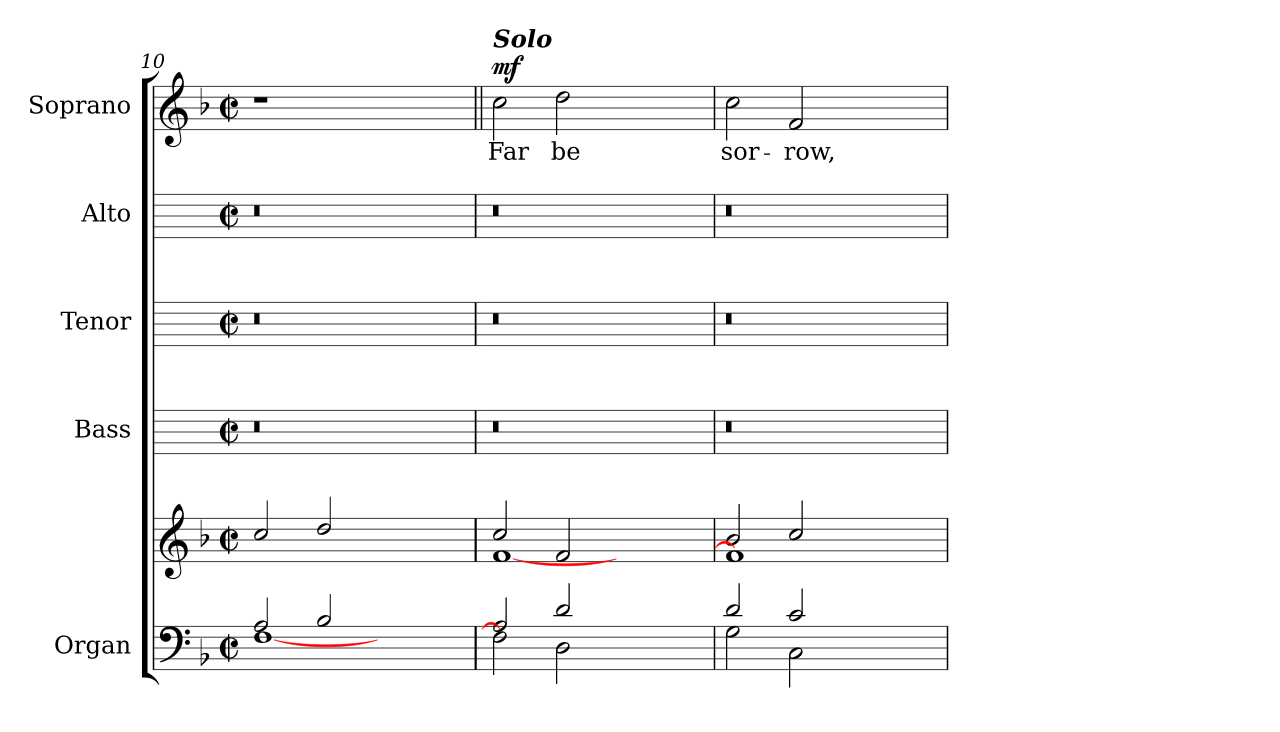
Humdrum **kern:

**kern	**kern	**dynam	**kern	**kern	**kern	**kern	**text	**dynam
*part5	*part5	*part5	*part4	*part3	*part2	*part1	*part1	*part1
*staff6	*staff5	*staff5/6	*staff4	*staff3	*staff2	*staff1	*staff1	*staff1
*I"Organ	*	*	*I"Bass	*I"Tenor	*I"Alto	*I"Soprano	*	*
*	*	*	*I'B	*I'T	*I'A	*I'S	*	*
*clefF4	*clefG2	*	*	*	*	*clefG2	*	*
*k[b-]	*k[b-]	*	*	*	*	*k[b-]	*	*
*F:	*F:	*	*	*	*	*F:	*	*
*M2/2	*M2/2	*	*M4/2	*M4/2	*M4/2	*M2/2	*	*
*met(c|)	*met(c|)	*	*met(c|)	*met(c|)	*met(c|)	*met(c|)	*	*
=10	=10	=10	=10	=10	=10	=10	=10	=10
*^	*^	*	*	*	*	*	*	*
!	!	!	!	!LO:DY:b=2	!	!	!	!	!	!
!	!	!	!	!LO:DY:n=1:b=2	!	!	!	!	!	!
!	!	!	!	!LO:DY:n=2:b	!	!	!	!	!	!
2A/	[1F\	2cc/	1ryy	mf mf mf	0r	0r	0r	1r	.	.
2B-/	.	2dd/	.	.	.	.	.	.	.	.
1ryy	1ryy	1ryy	1ryy	.	.	.	.	1ryy	.	.
=11	=11	=11	=11	=11||	=11	=11	=11	=11||	=11||	=11||
!	!	!	!	!	!	!	!	!LO:TX:a:Bi:t=Solo	!	!
!	!	!	!	!	!	!	!	!	!LO:LY:b	!LO:DY:b
2A/	2F\]	2cc/	[1f\	.	0r	0r	0r	2cc	Far	mf
!	!	!	!	!	!	!	!	!	!LO:LY:b	!
2d/	2D\	2f/	.	.	.	.	.	2dd	be	.
1ryy	1ryy	1ryy	1ryy	.	.	.	.	1ryy	.	.
=12	=12	=12	=12	=12	=12	=12	=12	=12	=12	=12
!	!	!	!	!	!	!	!	!	!LO:LY:b	!
2d/	2G\	2b-/	1f\]	.	0r	0r	0r	2cc	sor-	.
!	!	!	!	!	!	!	!	!	!LO:LY:b	!
2c/	2C\	2cc/	.	.	.	.	.	2f	-row,	.
1ryy	1ryy	1ryy	1ryy	.	.	.	.	1ryy	.	.
*v	*v	*	*	*	*	*	*	*	*	*
*	*v	*v	*	*	*	*	*	*	*
=	=	=	=	=	=	=	=	=
*-	*-	*-	*-	*-	*-	*-	*-	*-
